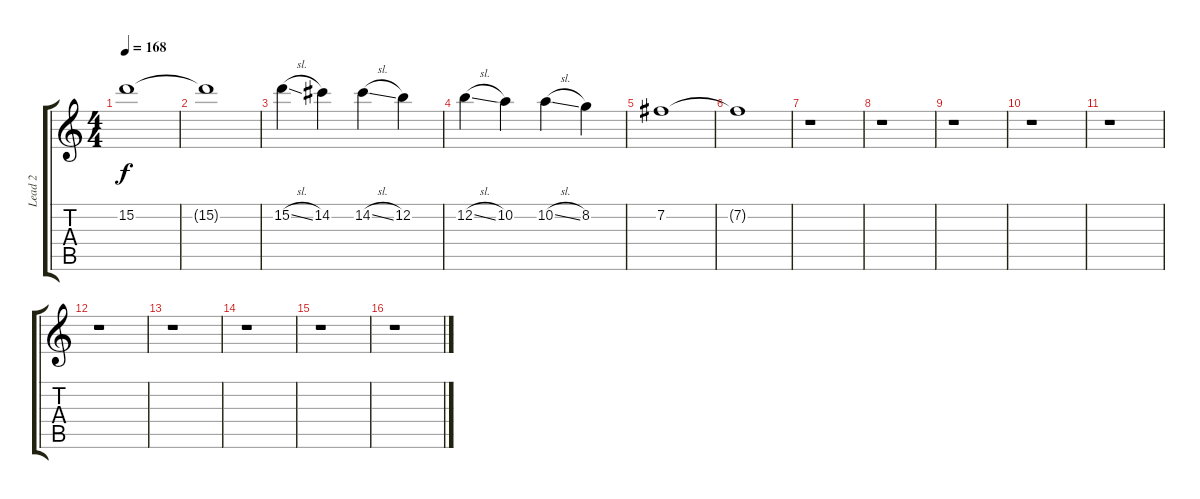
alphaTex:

\track ("Lead 2" "Lead 2") {instrument distortionguitar}
\staff {score tabs}
\tuning (E4 B3 G3 D3 A2 E2) {hide}
\ts (4 4)
\tempo 168
\clef g2
\ks c
15.2.1{dy f} |
15.2{t}.1 |
\section ("" "")
15.2{sl}.4 14.2.4 14.2{sl}.4 12.2.4 |
12.2{sl}.4 10.2.4 10.2{sl}.4 8.2.4 |
7.2.1{volume 0} |
7.2{t}.1 |
r.1 |
r.1 |
\section ("" "")
r.1 |
r.1 |
r.1 |
r.1 |
\section ("" "")
r.1 |
r.1 |
r.1 |
r.1
